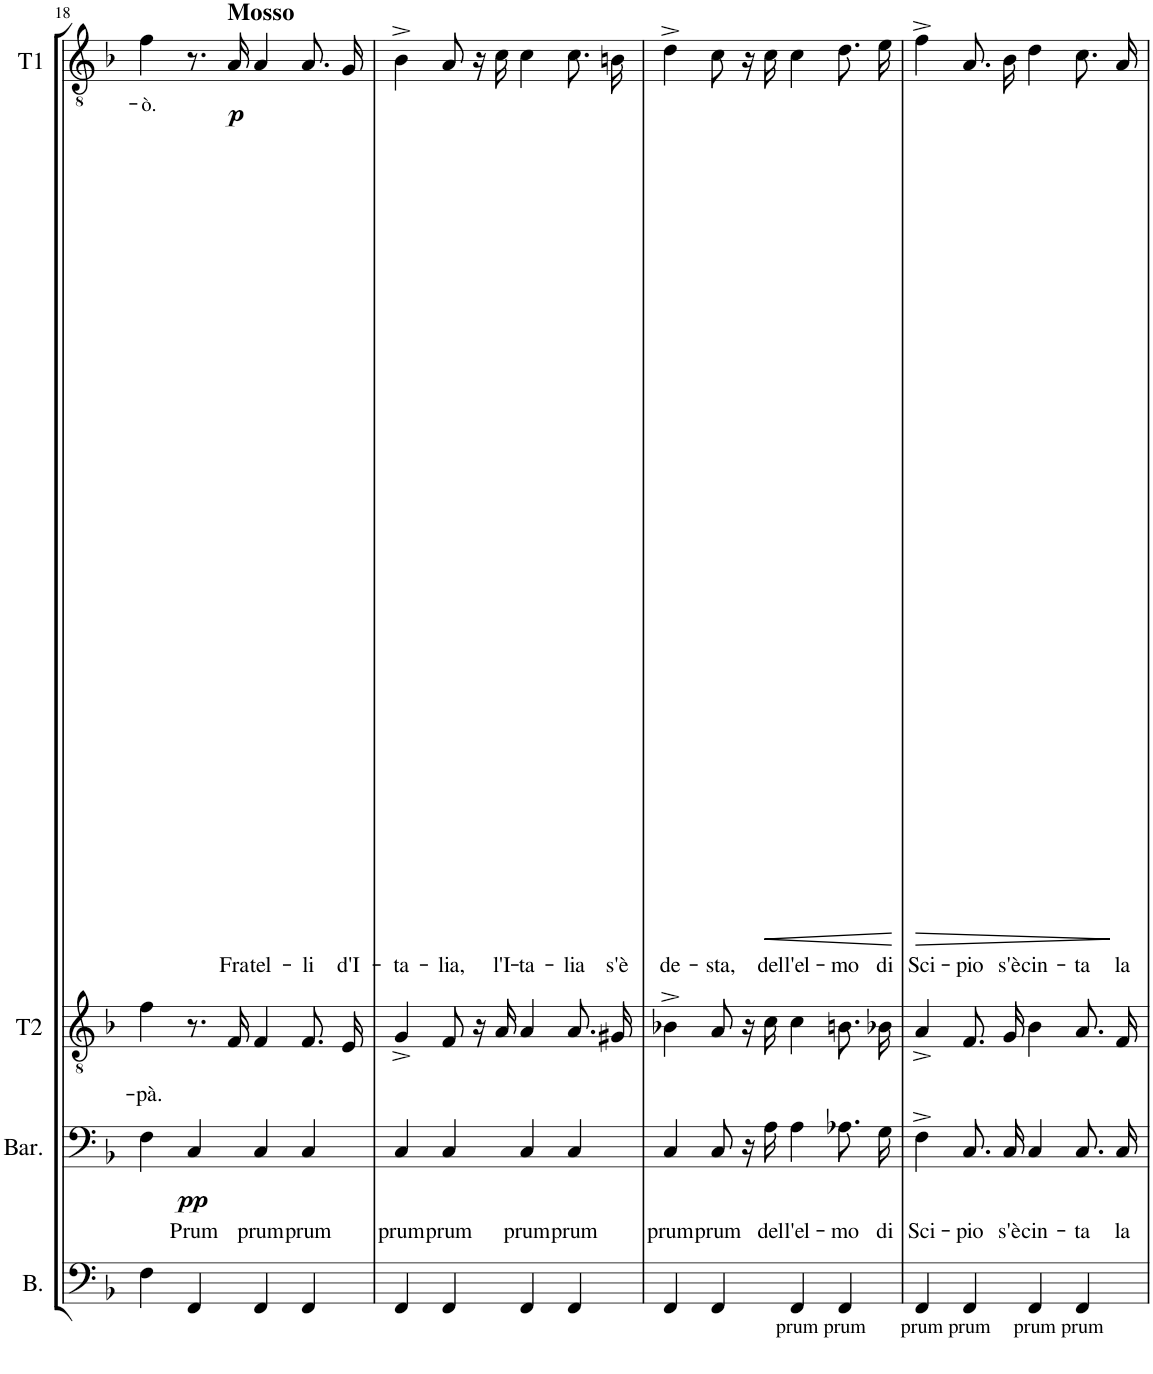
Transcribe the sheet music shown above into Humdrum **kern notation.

**kern	**text	**kern	**text	**text	**dynam	**kern	**text	**text	**kern	**text	**text	**dynam
*part4	*part4	*part3	*part3	*part3	*part3	*part2	*part2	*part2	*part1	*part1	*part1	*part1
*staff4	*staff4	*staff3	*staff3	*staff3	*staff3	*staff2	*staff2	*staff2	*staff1	*staff1	*staff1	*staff1
*I"Basso	*	*I"Baritono	*	*	*	*I"Tenore II	*	*	*I"Tenore I	*	*	*
*I'B.	*	*I'Bar.	*	*	*	*I'T2	*	*	*I'T1	*	*	*
!!LO:PB:g=z
*clefF4	*	*clefF4	*	*	*	*clefGv2	*	*	*clefGv2	*	*	*
*k[b-]	*	*k[b-]	*	*	*	*k[b-]	*	*	*k[b-]	*	*	*
*M4/4	*	*M4/4	*	*	*	*M4/4	*	*	*M4/4	*	*	*
=18	=18	=18	=18	=18	=18	=18	=18	=18	=18	=18	=18	=18
!	!	!	!	!	!	!	!	!LO:LY:b	!	!LO:LY:b	!	!
4F\	.	4F\	.	.	.	4f\	.	-pà.	4f\	-ò.	.	.
!	!	!	!	!LO:LY:b	!LO:DY:b	!	!	!	!	!	!	!
4FF/	.	4C/	.	Prum	pp	8.r	.	.	8.r	.	.	.
!	!	!	!	!	!	!	!	!	!LO:TX:a:B:t=Mosso	!	!	!
!	!	!	!	!	!	!	!	!	!	!	!LO:LY:b	!LO:DY:b
.	.	.	.	.	.	16F/	.	.	16A/	.	Fra-	p
!	!	!	!	!LO:LY:b	!	!	!	!	!	!	!LO:LY:b	!
4FF/	.	4C/	.	prum	.	4F/	.	.	4A/	.	-tel-	.
!	!	!	!	!LO:LY:b	!	!	!	!	!	!	!LO:LY:b	!
4FF/	.	4C/	.	prum	.	8.F/L	.	.	8.A/L	.	-li	.
!	!	!	!	!	!	!	!	!	!	!	!LO:LY:b	!
.	.	.	.	.	.	16E/Jk	.	.	16G/Jk	.	d'I-	.
=19	=19	=19	=19	=19	=19	=19	=19	=19	=19	=19	=19	=19
!	!	!	!	!LO:LY:b	!	!	!	!	!	!	!LO:LY:b	!
4FF/	.	4C/	.	prum	.	4G^/	.	.	4B-^\	.	-ta-	.
!	!	!	!	!LO:LY:b	!	!	!	!	!	!	!LO:LY:b	!
4FF/	.	4C/	.	prum	.	8F/	.	.	8A/	.	-lia,	.
.	.	.	.	.	.	16r	.	.	16r	.	.	.
!	!	!	!	!	!	!	!	!	!	!	!LO:LY:b	!
.	.	.	.	.	.	16A/	.	.	16c\	.	l'I-	.
!	!	!	!	!LO:LY:b	!	!	!	!	!	!	!LO:LY:b	!
4FF/	.	4C/	.	prum	.	4A/	.	.	4c\	.	-ta-	.
!	!	!	!	!LO:LY:b	!	!	!	!	!	!	!LO:LY:b	!
4FF/	.	4C/	.	prum	.	8.A/L	.	.	8.c\L	.	-lia	.
!	!	!	!	!	!	!	!	!	!	!	!LO:LY:b	!
.	.	.	.	.	.	16G#X/Jk	.	.	16Bn\Jk	.	s'è	.
=20	=20	=20	=20	=20	=20	=20	=20	=20	=20	=20	=20	=20
!	!	!	!	!LO:LY:b	!	!	!	!	!	!	!LO:LY:b	!
4FF/	.	4C/	.	prum	.	4B-X^\	.	.	4d^\	.	de-	.
!	!	!	!	!LO:LY:b	!	!	!	!	!	!	!LO:LY:b	!
4FF/	.	8C/	.	prum	.	8A/	.	.	8c\	.	-sta,	.
.	.	16r	.	.	.	16r	.	.	16r	.	.	.
!	!	!	!	!LO:LY:b	!	!	!	!	!	!	!LO:LY:b	!LO:HP:b
.	.	16A\	.	del-	.	16c\	.	.	16c\	.	del-	<
!	!LO:LY:b	!	!	!LO:LY:b	!	!	!	!	!	!	!LO:LY:b	!
4FF/	prum	4A\	.	-l'el-	.	4c\	.	.	4c\	.	-l'el-	.
!	!LO:LY:b	!	!	!LO:LY:b	!	!	!	!	!	!	!LO:LY:b	!
4FF/	prum	8.A-X\L	.	-mo	.	8.Bn\L	.	.	8.d\L	.	-mo	.
!	!	!	!	!LO:LY:b	!	!	!	!	!	!	!LO:LY:b	!
.	.	16G\Jk	.	di	.	16B-X\Jk	.	.	16e\Jk	.	di	.
.	.	.	.	.	.	.	.	.	.	.	.	[
=21	=21	=21	=21	=21	=21	=21	=21	=21	=21	=21	=21	=21
!	!LO:LY:b	!	!	!LO:LY:b	!	!	!	!	!	!	!LO:LY:b	!LO:HP:b
4FF/	prum	4F^\	.	Sci-	.	4A^/	.	.	4f^\	.	Sci-	>
!	!LO:LY:b	!	!	!LO:LY:b	!	!	!	!	!	!	!LO:LY:b	!
4FF/	prum	8.C/L	.	-pio	.	8.F/L	.	.	8.A/L	.	-pio	.
!	!	!	!	!LO:LY:b	!	!	!	!	!	!	!LO:LY:b	!
.	.	16C/Jk	.	s'è	.	16G/Jk	.	.	16B-/Jk	.	s'è	.
!	!LO:LY:b	!	!	!LO:LY:b	!	!	!	!	!	!	!LO:LY:b	!
4FF/	prum	4C/	.	cin-	.	4B-\	.	.	4d\	.	cin-	.
!	!LO:LY:b	!	!	!LO:LY:b	!	!	!	!	!	!	!LO:LY:b	!
4FF/	prum	8.C/L	.	-ta	.	8.A/L	.	.	8.c\L	.	-ta	.
!	!	!	!	!LO:LY:b	!	!	!	!	!	!	!LO:LY:b	!
.	.	16C/Jk	.	la	.	16F/Jk	.	.	16A\Jk	.	la	]
=	=	=	=	=	=	=	=	=	=	=	=	=
*-	*-	*-	*-	*-	*-	*-	*-	*-	*-	*-	*-	*-
